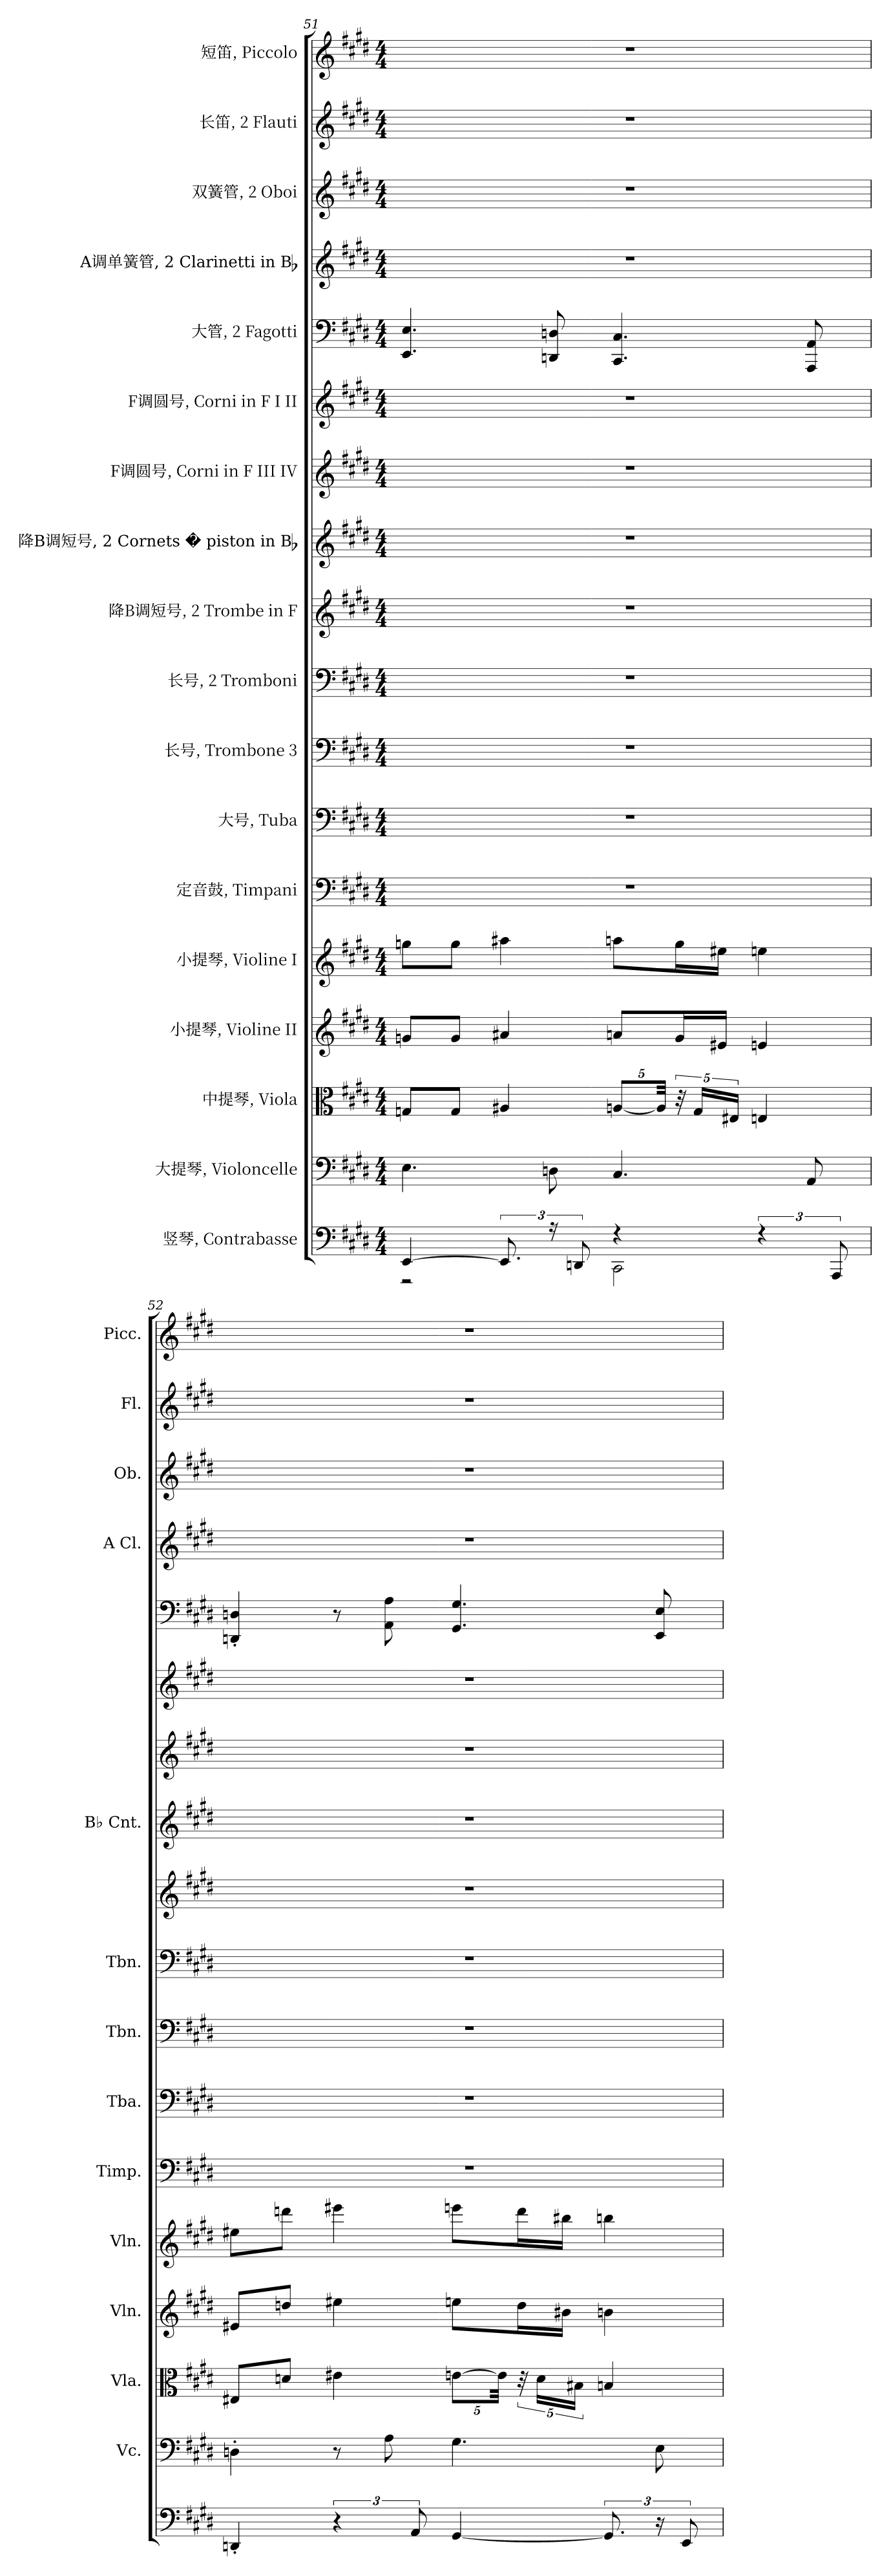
**kern	**kern	**kern	**kern	**kern	**kern	**kern	**kern	**kern	**kern	**kern	**kern	**kern	**kern	**kern	**kern	**kern	**kern
*part18	*part17	*part16	*part15	*part14	*part13	*part12	*part11	*part10	*part9	*part8	*part7	*part6	*part5	*part4	*part3	*part2	*part1
*staff18	*staff17	*staff16	*staff15	*staff14	*staff13	*staff12	*staff11	*staff10	*staff9	*staff8	*staff7	*staff6	*staff5	*staff4	*staff3	*staff2	*staff1
*I"竖琴, Contrabasse	*I"大提琴, Violoncelle	*I"中提琴, Viola	*I"小提琴, Violine II	*I"小提琴, Violine I	*I"定音鼓, Timpani	*I"大号, Tuba	*I"长号, Trombone 3	*I"长号, 2 Tromboni	*I"降B调短号, 2 Trombe in F	*I"降B调短号, 2 Cornets � piston in Bb	*I"F调圆号, Corni in F III IV	*I"F调圆号, Corni in F I II	*I"大管, 2 Fagotti	*I"A调单簧管, 2 Clarinetti in Bb	*I"双簧管, 2 Oboi	*I"长笛, 2 Flauti	*I"短笛, Piccolo
*	*I'Vc.	*I'Vla.	*I'Vln.	*I'Vln.	*I'Timp.	*I'Tba.	*I'Tbn.	*I'Tbn.	*	*I'B♭ Cnt.	*	*	*	*I'A Cl.	*I'Ob.	*I'Fl.	*I'Picc.
!!LO:PB:g=z
*clefF4	*clefF4	*clefC3	*clefG2	*clefG2	*clefF4	*clefF4	*clefF4	*clefF4	*clefG2	*clefG2	*clefG2	*clefG2	*clefF4	*clefG2	*clefG2	*clefG2	*clefG2
*	*	*	*	*	*	*	*	*	*ITrd1c2	*ITrd1c2	*ITrd4c7	*ITrd4c7	*	*ITrd1c2	*	*	*ITrd-7c-12
*k[f#c#g#d#]	*k[f#c#g#d#]	*k[f#c#g#d#]	*k[f#c#g#d#]	*k[f#c#g#d#]	*k[f#c#g#d#]	*k[f#c#g#d#]	*k[f#c#g#d#]	*k[f#c#g#d#]	*k[f#c#]	*k[f#c#]	*k[f#c#g#]	*k[f#c#g#]	*k[f#c#g#d#]	*k[f#c#]	*k[f#c#g#d#]	*k[f#c#g#d#]	*k[f#c#g#d#]
*M4/4	*M4/4	*M4/4	*M4/4	*M4/4	*M4/4	*M4/4	*M4/4	*M4/4	*M4/4	*M4/4	*M4/4	*M4/4	*M4/4	*M4/4	*M4/4	*M4/4	*M4/4
*MM122	*MM122	*MM122	*MM122	*MM122	*MM122	*MM122	*MM122	*MM122	*MM122	*MM122	*MM122	*MM122	*MM122	*MM122	*MM122	*MM122	*MM122
=51	=51	=51	=51	=51	=51	=51	=51	=51	=51	=51	=51	=51	=51	=51	=51	=51	=51
*^	*	*	*	*	*	*	*	*	*	*	*	*	*	*	*	*	*
[4EE/	2r	4.E\	8Gn/L	8gn/L	8ggn\L	1r	1r	1r	1r	1r	1r	1r	1r	4.EE/ 4.E/	1r	1r	1r	1r
.	.	.	8G/J	8g/J	8gg\J	.	.	.	.	.	.	.	.	.	.	.	.	.
12.EE/]	.	.	4A#X/	4a#X/	4aa#X\	.	.	.	.	.	.	.	.	.	.	.	.	.
24r	.	8Dn\	.	.	.	.	.	.	.	.	.	.	.	8DDn/ 8Dn/	.	.	.	.
12DDn/	.	.	.	.	.	.	.	.	.	.	.	.	.	.	.	.	.	.
4r	2CC#\	4.C#/	[10An/L	8an/L	8aan\L	.	.	.	.	.	.	.	.	4.CC#/ 4.C#/	.	.	.	.
.	.	.	40A/Jkk]	.	.	.	.	.	.	.	.	.	.	.	.	.	.	.
.	.	.	40r	16g/L	16gg\L	.	.	.	.	.	.	.	.	.	.	.	.	.
.	.	.	20G/LL	.	.	.	.	.	.	.	.	.	.	.	.	.	.	.
.	.	.	.	16e#X/JJ	16ee#X\JJ	.	.	.	.	.	.	.	.	.	.	.	.	.
.	.	.	20E#X/JJ	.	.	.	.	.	.	.	.	.	.	.	.	.	.	.
6r	.	.	4En/	4en/	4een\	.	.	.	.	.	.	.	.	.	.	.	.	.
.	.	8AA/	.	.	.	.	.	.	.	.	.	.	.	8AAA/ 8AA/	.	.	.	.
12AAA/	.	.	.	.	.	.	.	.	.	.	.	.	.	.	.	.	.	.
*v	*v	*	*	*	*	*	*	*	*	*	*	*	*	*	*	*	*	*
=52	=52	=52	=52	=52	=52	=52	=52	=52	=52	=52	=52	=52	=52	=52	=52	=52	=52
*	*	*	*	*	*	*	*	*	*	*	*	*	*	*	*	*	*MM122
4DDn'/	4Dn'\	8E#X/L	8e#X/L	8ee#X\L	1r	1r	1r	1r	1r	1r	1r	1r	4DDn/' 4Dn/'	1r	1r	1r	1r
.	.	8dn/J	8ddn/J	8dddn\J	.	.	.	.	.	.	.	.	.	.	.	.	.
6r	8r	4e#X\	4ee#X\	4eee#X\	.	.	.	.	.	.	.	.	8r	.	.	.	.
.	8A\	.	.	.	.	.	.	.	.	.	.	.	8AA\ 8A\	.	.	.	.
12AA/	.	.	.	.	.	.	.	.	.	.	.	.	.	.	.	.	.
[4GG#/	4.G#\	[10en\L	8een\L	8eeen\L	.	.	.	.	.	.	.	.	4.GG#/ 4.G#/	.	.	.	.
.	.	40e\Jkk]	.	.	.	.	.	.	.	.	.	.	.	.	.	.	.
.	.	40r	16dd\L	16ddd\L	.	.	.	.	.	.	.	.	.	.	.	.	.
.	.	20d\LL	.	.	.	.	.	.	.	.	.	.	.	.	.	.	.
.	.	.	16b#X\JJ	16bb#X\JJ	.	.	.	.	.	.	.	.	.	.	.	.	.
.	.	20B#X\JJ	.	.	.	.	.	.	.	.	.	.	.	.	.	.	.
12.GG#/]	.	4Bn/	4bn\	4bbn\	.	.	.	.	.	.	.	.	.	.	.	.	.
24r	8E\	.	.	.	.	.	.	.	.	.	.	.	8EE/ 8E/	.	.	.	.
12EE/	.	.	.	.	.	.	.	.	.	.	.	.	.	.	.	.	.
=	=	=	=	=	=	=	=	=	=	=	=	=	=	=	=	=	=
*-	*-	*-	*-	*-	*-	*-	*-	*-	*-	*-	*-	*-	*-	*-	*-	*-	*-
